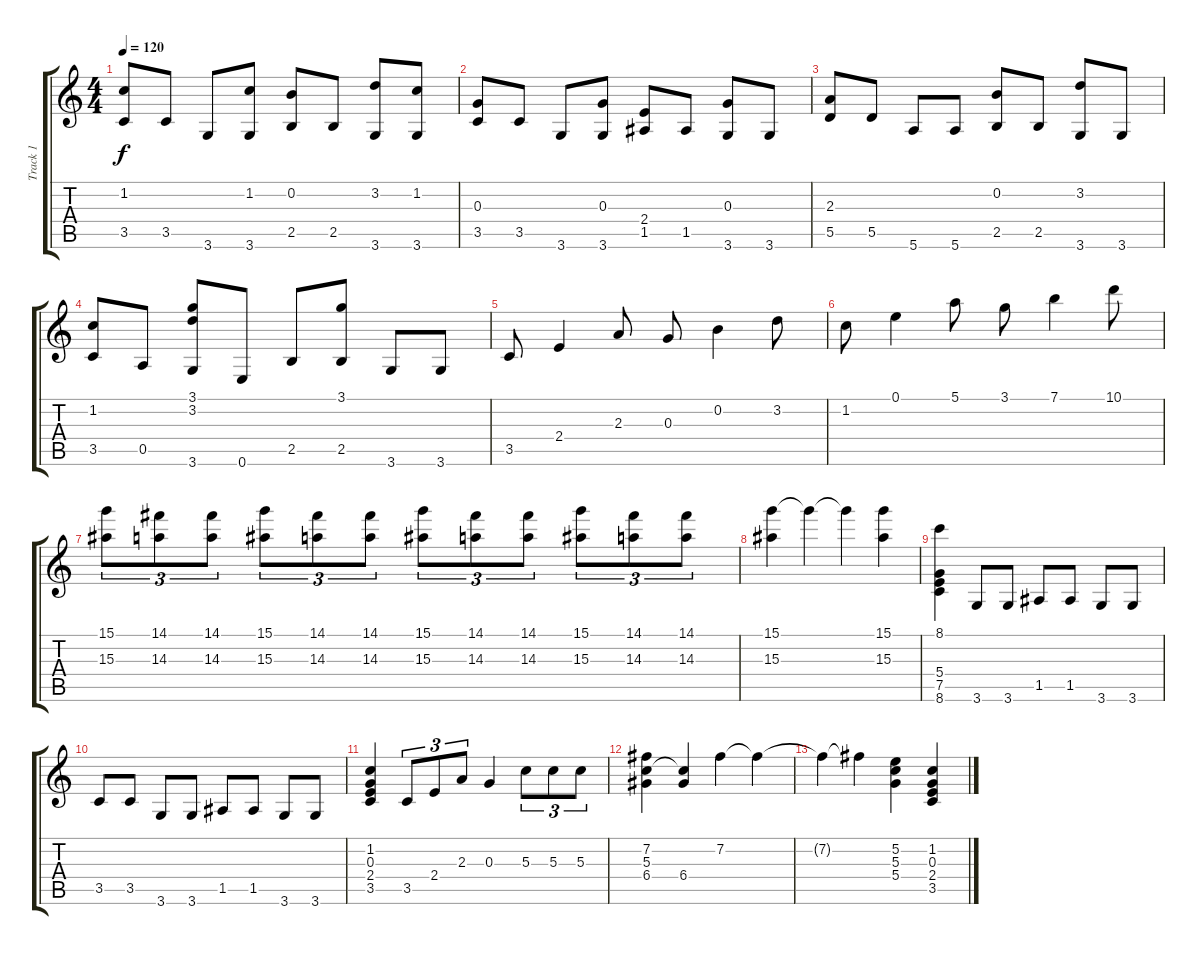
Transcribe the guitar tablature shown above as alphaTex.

\track ("Track 1" "Track 1") {instrument acousticguitarsteel}
\staff {score tabs}
\tuning (E4 B3 G3 D3 A2 E2) {hide}
\ts (4 4)
\tempo 120
\clef g2
\ks c
(1.2 3.5).8{dy f} 3.5.8 3.6.8 (1.2 3.6).8 (0.2 2.5).8 2.5.8 (3.2 3.6).8 (1.2 3.6).8 |
(0.3 3.5).8 3.5.8 3.6.8 (0.3 3.6).8 (2.4 1.5).8 1.5.8 (0.3 3.6).8 3.6.8 |
(2.3 5.5).8 5.5.8 5.6.8 5.6.8 (0.2 2.5).8 2.5.8 (3.2 3.6).8 3.6.8 |
(1.2 3.5).8 0.5.8 (3.1 3.2 3.6).8 0.6.8 2.5.8 (3.1 2.5).8 3.6.8 3.6.8 |
3.5.8 2.4.4 2.3.8 0.3.8 0.2.4 3.2.8 |
1.2.8 0.1.4 5.1.8 3.1.8 7.1.4 10.1.8 |
(15.1 15.3).8{tu (3 2)} (14.1 14.3).8{tu (3 2)} (14.1 14.3).8{tu (3 2)} (15.1 15.3).8{tu (3 2)} (14.1 14.3).8{tu (3 2)} (14.1 14.3).8{tu (3 2)} (15.1 15.3).8{tu (3 2)} (14.1 14.3).8{tu (3 2)} (14.1 14.3).8{tu (3 2)} (15.1 15.3).8{tu (3 2)} (14.1 14.3).8{tu (3 2)} (14.1 14.3).8{tu (3 2)} |
(15.1 15.3).4 15.1{t}.4 15.1{t}.4 (15.1 15.3).4 |
(8.1 5.4 7.5 8.6).4 3.6.8 3.6.8 1.5.8 1.5.8 3.6.8 3.6.8 |
3.5.8 3.5.8 3.6.8 3.6.8 1.5.8 1.5.8 3.6.8 3.6.8 |
(1.2 0.3 2.4 3.5).4 3.5.8{tu (3 2)} 2.4.8{tu (3 2)} 2.3.8{tu (3 2)} 0.3.4 5.3.8{tu (3 2)} 5.3.8{tu (3 2)} 5.3.8{tu (3 2)} |
(7.2 5.3 6.4).4 (5.3{t} 6.4).4 7.2.4 7.2{t}.4 |
7.2{t}.4 7.2{t}.4 (5.2 5.3 5.4).4 (1.2 0.3 2.4 3.5).4
